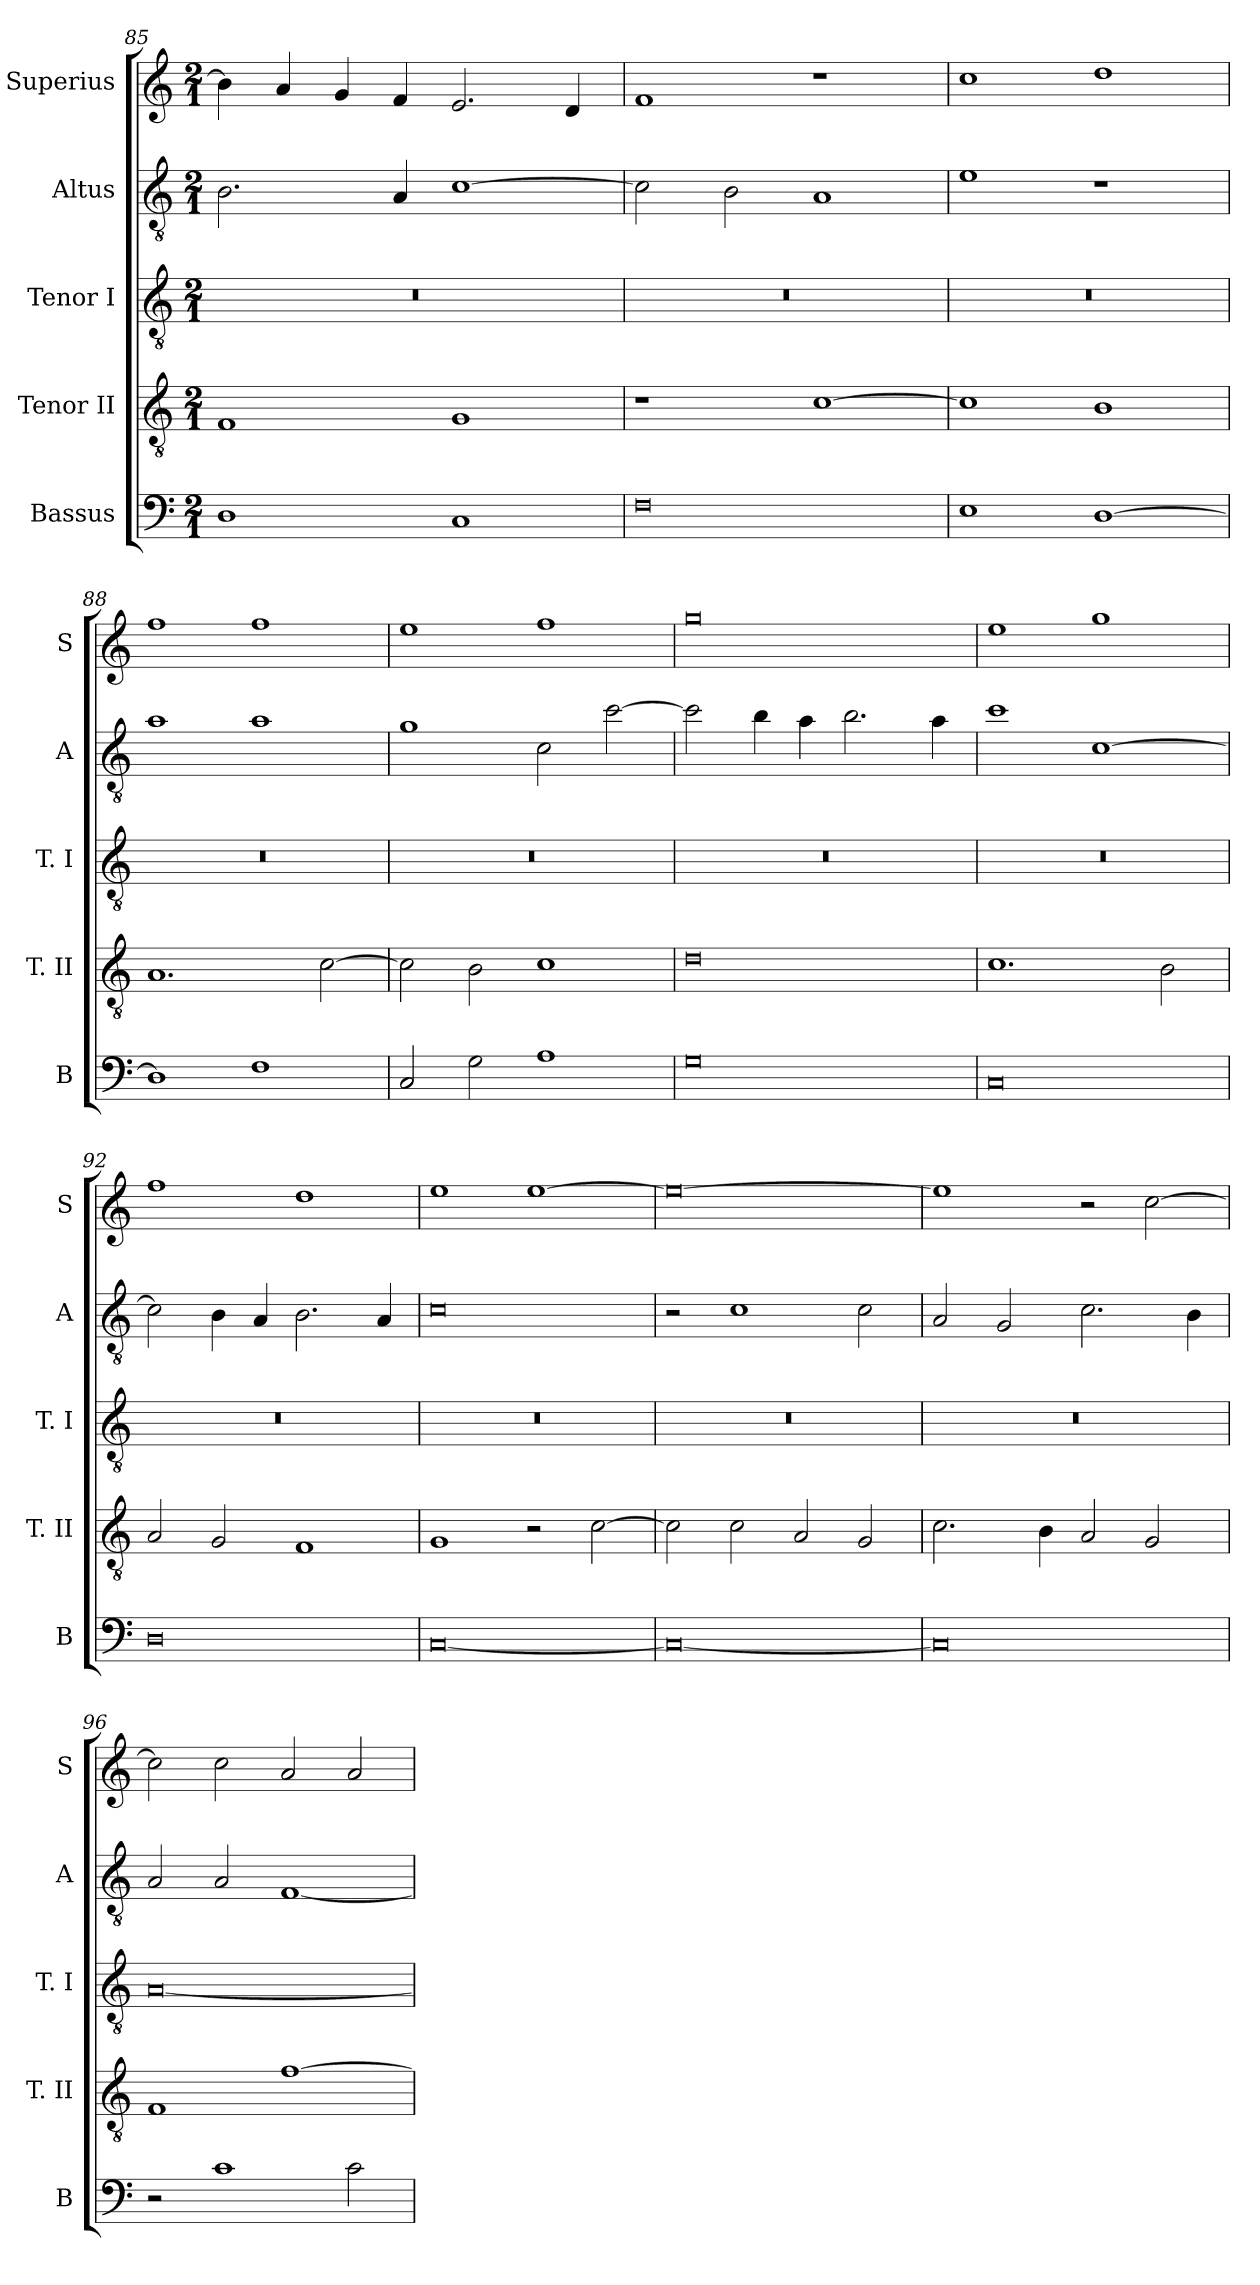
**kern	**kern	**kern	**kern	**kern
*part5	*part4	*part3	*part2	*part1
*staff5	*staff4	*staff3	*staff2	*staff1
*I"Bassus	*I"Tenor II	*I"Tenor I	*I"Altus	*I"Superius
*I'B	*I'T. II	*I'T. I	*I'A	*I'S
*clefF4	*clefGv2	*clefGv2	*clefGv2	*clefG2
*k[]	*k[]	*k[]	*k[]	*k[]
*C:	*C:	*C:	*C:	*C:
*M2/1	*M2/1	*M2/1	*M2/1	*M2/1
=85	=85	=85	=85	=85
1D	1F	0r	2.B	4b]
.	.	.	.	4a
.	.	.	.	4g
.	.	.	4A	4f
1C	1G	.	[1c	2.e
.	.	.	.	4d
=86	=86	=86	=86	=86
0F	1r	0r	2c]	1f
.	.	.	2B	.
.	[1c	.	1A	1r
=87	=87	=87	=87	=87
1E	1c]	0r	1e	1cc
[1D	1B	.	1r	1dd
=88	=88	=88	=88	=88
1D]	1.A	0r	1a	1ff
1F	.	.	1a	1ff
.	[2c	.	.	.
=89	=89	=89	=89	=89
2C	2c]	0r	1g	1ee
2G	2B	.	.	.
1A	1c	.	2c	1ff
.	.	.	[2cc	.
=90	=90	=90	=90	=90
0G	0d	0r	2cc]	0gg
.	.	.	4b	.
.	.	.	4a	.
.	.	.	2.b	.
.	.	.	4a	.
=91	=91	=91	=91	=91
0C	1.c	0r	1cc	1ee
.	.	.	[1c	1gg
.	2B	.	.	.
=92	=92	=92	=92	=92
0D	2A	0r	2c]	1ff
.	2G	.	4B	.
.	.	.	4A	.
.	1F	.	2.B	1dd
.	.	.	4A	.
=93	=93	=93	=93	=93
[0C	1G	0r	0c	1ee
.	2r	.	.	[1ee
.	[2c	.	.	.
=94	=94	=94	=94	=94
0C_	2c]	0r	2r	0ee_
.	2c	.	1c	.
.	2A	.	.	.
.	2G	.	2c	.
=95	=95	=95	=95	=95
0C]	2.c	0r	2A	1ee]
.	.	.	2G	.
.	4B	.	.	.
.	2A	.	2.c	2r
.	2G	.	.	[2cc
.	.	.	4B	.
=96	=96	=96	=96	=96
2r	1F	[0A	2A	2cc]
1c	.	.	2A	2cc
.	[1f	.	[1F	2a
2c	.	.	.	2a
=	=	=	=	=
*-	*-	*-	*-	*-
